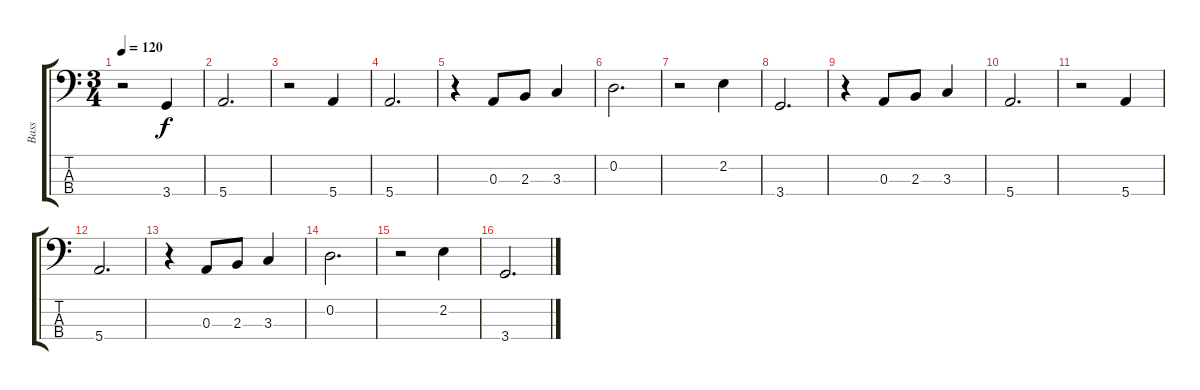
\track ("Bass" "Bass") {instrument contrabass}
\staff {score tabs}
\tuning (G2 D2 A1 E1) {hide}
\ts (3 4)
\tempo 120
\clef f4
\ks c
r.2{dy f} 3.4.4 |
5.4.2{d} |
r.2 5.4.4 |
5.4.2{d} |
r.4 0.3.8 2.3.8 3.3.4 |
0.2.2{d} |
r.2 2.2.4 |
3.4.2{d} |
r.4 0.3.8 2.3.8 3.3.4 |
5.4.2{d} |
r.2 5.4.4 |
5.4.2{d} |
r.4 0.3.8 2.3.8 3.3.4 |
0.2.2{d} |
r.2 2.2.4 |
3.4.2{d}
